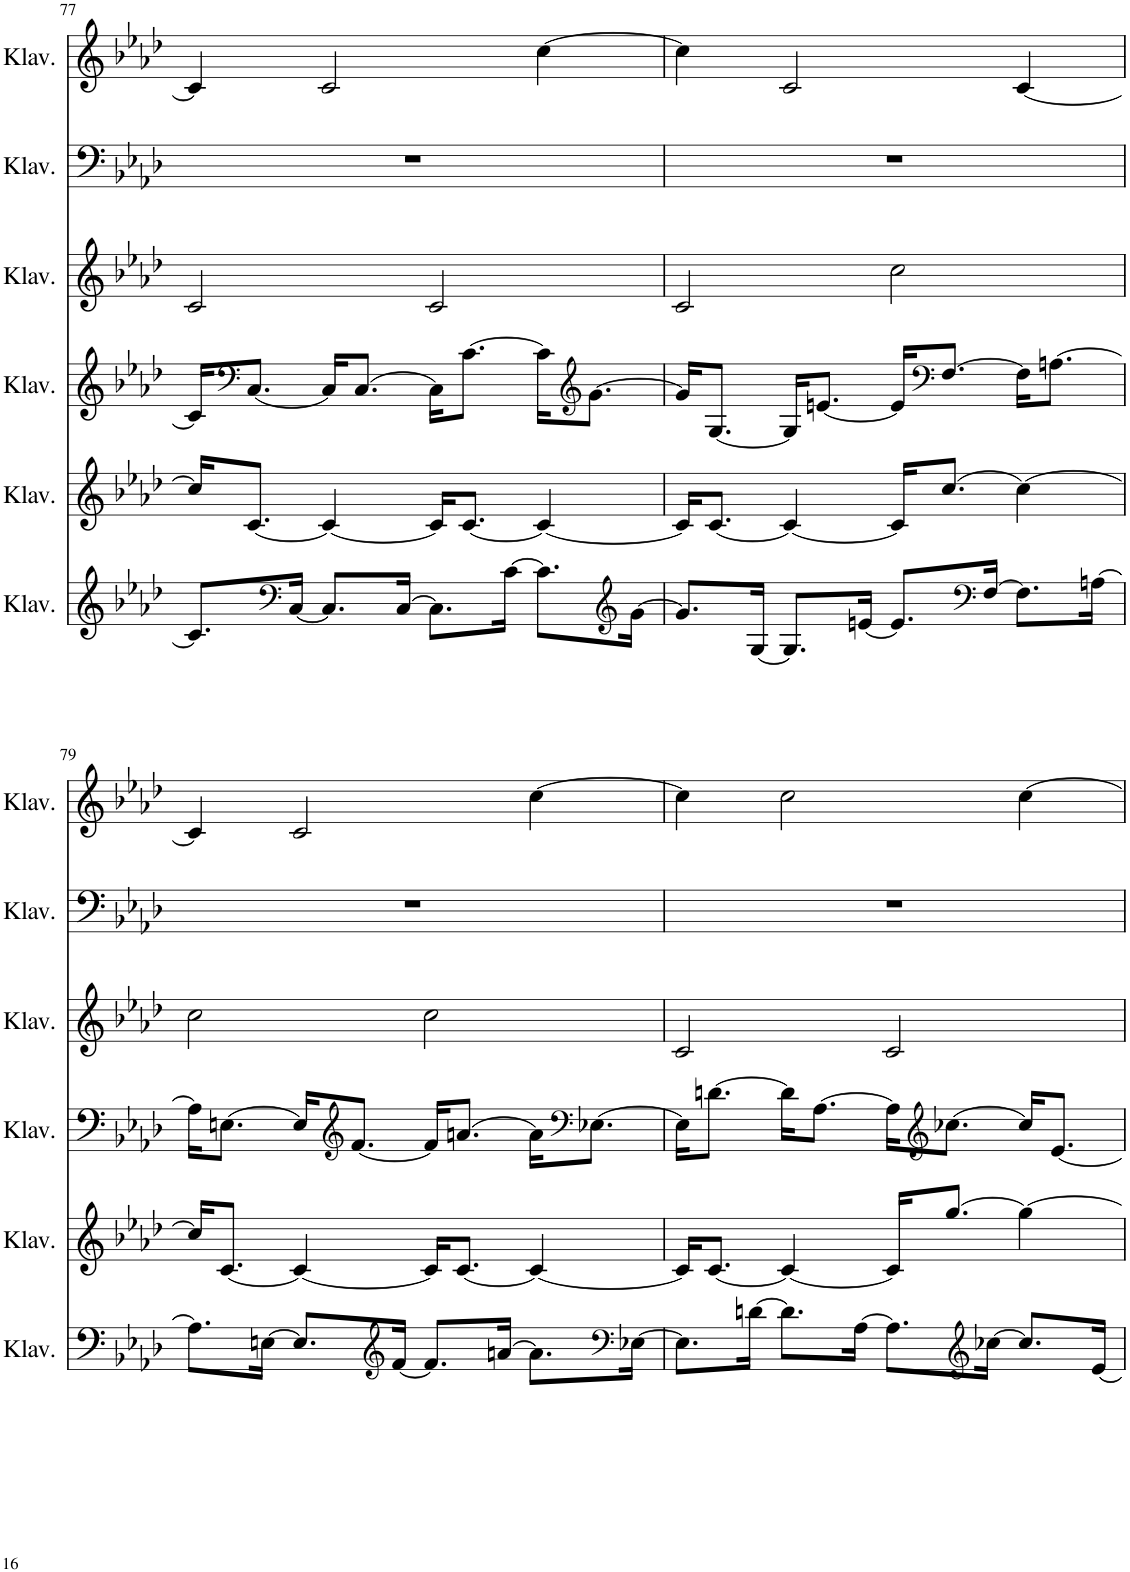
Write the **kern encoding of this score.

**kern	**kern	**kern	**kern	**kern	**kern
*part6	*part5	*part4	*part3	*part2	*part1
*staff6	*staff5	*staff4	*staff3	*staff2	*staff1
*I"Klavier	*I"Klavier	*I"Klavier	*I"Klavier	*I"Klavier	*I"Klavier
*I'Klav.	*I'Klav.	*I'Klav.	*I'Klav.	*I'Klav.	*I'Klav.
!!LO:PB:g=z
*clefG2	*clefG2	*clefG2	*clefG2	*clefF4	*clefG2
*k[b-e-a-d-]	*k[b-e-a-d-]	*k[b-e-a-d-]	*k[b-e-a-d-]	*k[b-e-a-d-]	*k[b-e-a-d-]
*M4/4	*M4/4	*M4/4	*M4/4	*M4/4	*M4/4
=77	=77	=77	=77	=77	=77
8.c/L]	16cc/KL]	16c/KL]	2c/	1r	4c/]
*	*	*clefF4	*	*	*
.	[8.c/J	[8.C/J	.	.	.
*clefF4	*	*	*	*	*
[16C/Jk	.	.	.	.	.
8.C/L]	4c/_	16C/KL]	.	.	2c/
.	.	[8.C/J	.	.	.
[16C/Jk	.	.	.	.	.
8.C\L]	16c/KL]	16C\KL]	2c/	.	.
.	[8.c/J	[8.c\J	.	.	.
[16c\Jk	.	.	.	.	.
8.c\L]	4c/_	16c\KL]	.	.	[4cc\
*	*	*clefG2	*	*	*
.	.	[8.g\J	.	.	.
*clefG2	*	*	*	*	*
[16g\Jk	.	.	.	.	.
=78	=78	=78	=78	=78	=78
8.g/L]	16c/KL]	16g/KL]	2c/	1r	4cc\]
.	[8.c/J	[8.G/J	.	.	.
[16G/Jk	.	.	.	.	.
8.G/L]	4c/_	16G/KL]	.	.	2c/
.	.	[8.en/J	.	.	.
[16en/Jk	.	.	.	.	.
8.e/L]	16c/KL]	16e/KL]	2cc\	.	.
*	*	*clefF4	*	*	*
.	[8.cc/J	[8.F/J	.	.	.
*clefF4	*	*	*	*	*
[16F/Jk	.	.	.	.	.
8.F\L]	4cc\_	16F\KL]	.	.	[4c/
.	.	[8.An\J	.	.	.
[16An\Jk	.	.	.	.	.
!!LO:LB:g=z
=79	=79	=79	=79	=79	=79
8.A\L]	16cc/KL]	16A\KL]	2cc\	1r	4c/]
.	[8.c/J	[8.En\J	.	.	.
[16En\Jk	.	.	.	.	.
8.E/L]	4c/_	16E/KL]	.	.	2c/
*	*	*clefG2	*	*	*
.	.	[8.f/J	.	.	.
*clefG2	*	*	*	*	*
[16f/Jk	.	.	.	.	.
8.f/L]	16c/KL]	16f/KL]	2cc\	.	.
.	[8.c/J	[8.an/J	.	.	.
[16an/Jk	.	.	.	.	.
8.a\L]	4c/_	16a\KL]	.	.	[4cc\
*	*	*clefF4	*	*	*
.	.	[8.E-X\J	.	.	.
*clefF4	*	*	*	*	*
[16E-X\Jk	.	.	.	.	.
=80	=80	=80	=80	=80	=80
8.E-\L]	16c/KL]	16E-\KL]	2c/	1r	4cc\]
.	[8.c/J	[8.dn\J	.	.	.
[16dn\Jk	.	.	.	.	.
8.d\L]	4c/_	16d\KL]	.	.	2cc\
.	.	[8.A-\J	.	.	.
[16A-\Jk	.	.	.	.	.
8.A-\L]	16c/KL]	16A-\KL]	2c/	.	.
*	*	*clefG2	*	*	*
.	[8.gg/J	[8.cc-X\J	.	.	.
*clefG2	*	*	*	*	*
[16cc-X\Jk	.	.	.	.	.
8.cc-/L]	4gg\_	16cc-/KL]	.	.	[4cc\
.	.	[8.e-/J	.	.	.
[16e-/Jk	.	.	.	.	.
=	=	=	=	=	=
*-	*-	*-	*-	*-	*-
